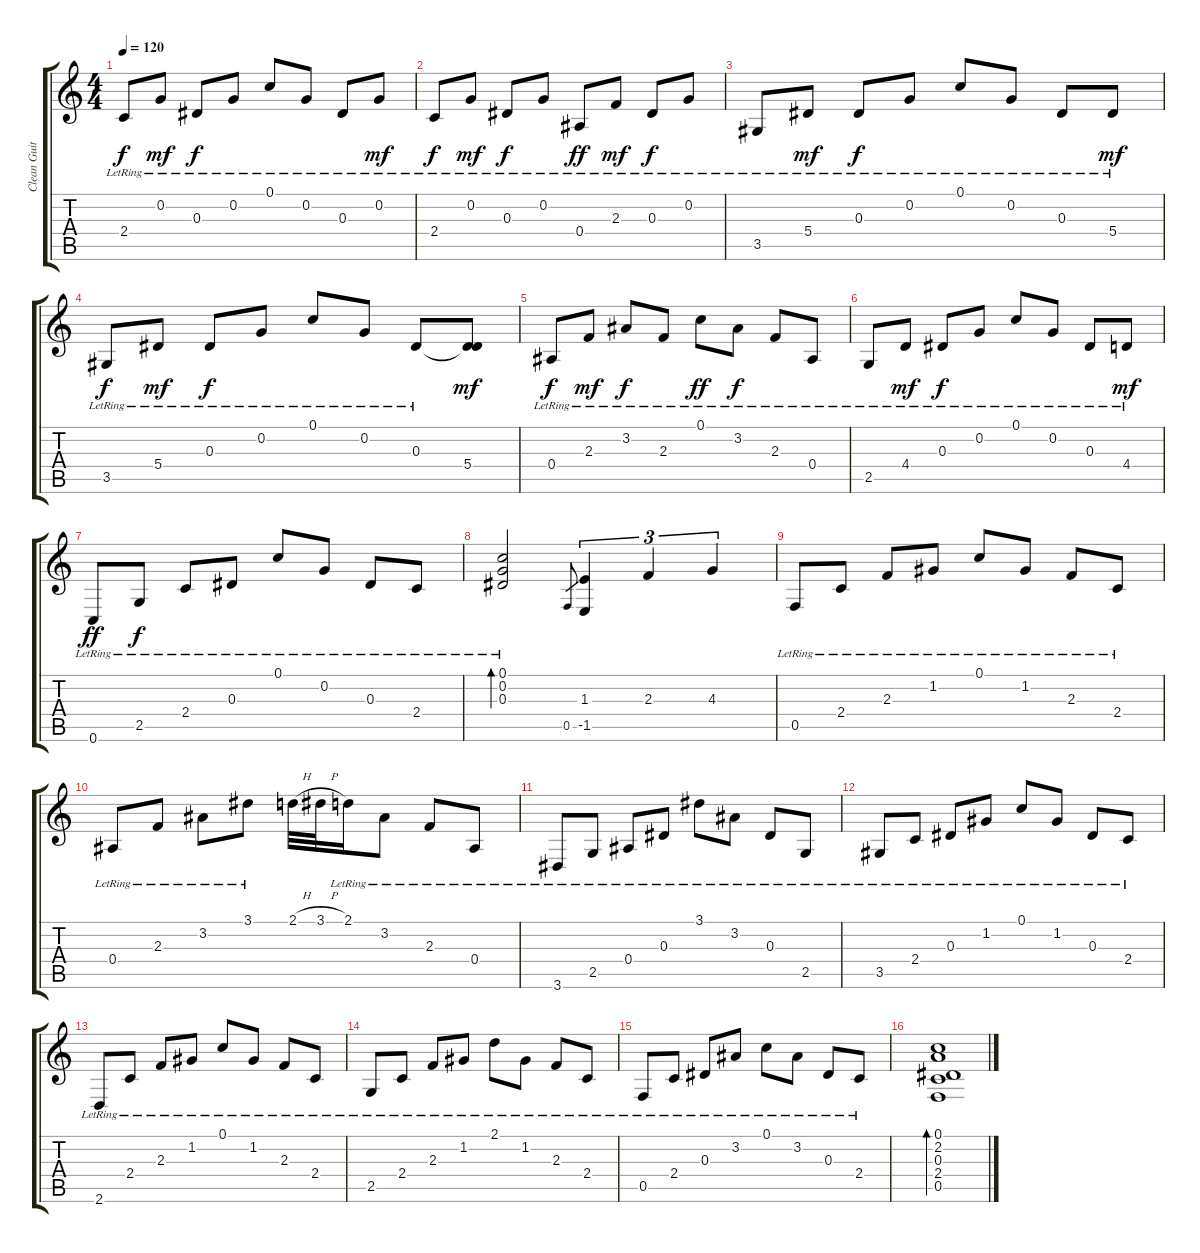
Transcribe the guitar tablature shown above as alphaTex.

\track ("Clean Guitar" "Clean Guit") {instrument acousticguitarsteel}
\staff {score tabs}
\tuning (C4 G3 Eb3 Bb2 F2 C2) {hide}
\ts (4 4)
\tempo 120
\clef g2
\ks c
2.4{lr}.8{dy f} 0.2{lr}.8{dy mf} 0.3{lr}.8{dy f} 0.2{lr}.8 0.1{lr}.8 0.2{lr}.8 0.3{lr}.8 0.2{lr}.8{dy mf} |
2.4{lr}.8{dy f} 0.2{lr}.8{dy mf} 0.3{lr}.8{dy f} 0.2{lr}.8 0.4{lr}.8{dy ff} 2.3{lr}.8{dy mf} 0.3{lr}.8{dy f} 0.2{lr}.8 |
3.5{lr}.8 5.4{lr}.8{dy mf} 0.3{lr}.8{dy f} 0.2{lr}.8 0.1{lr}.8 0.2{lr}.8 0.3{lr}.8 5.4{lr}.8{dy mf} |
3.5{lr}.8{dy f} 5.4{lr}.8{dy mf} 0.3{lr}.8{dy f} 0.2{lr}.8 0.1{lr}.8 0.2{lr}.8 0.3{lr}.8 (0.3{t} 5.4).8{dy mf} |
0.4{lr}.8{dy f} 2.3{lr}.8{dy mf} 3.2{lr}.8{dy f} 2.3{lr}.8 0.1{lr}.8{dy ff} 3.2{lr}.8{dy f} 2.3{lr}.8 0.4{lr}.8 |
2.5{lr}.8 4.4{lr}.8{dy mf} 0.3{lr}.8{dy f} 0.2{lr}.8 0.1{lr}.8 0.2{lr}.8 0.3{lr}.8 4.4{lr}.8{dy mf} |
0.6{lr}.8{dy ff} 2.5{lr}.8{dy f} 2.4{lr}.8 0.3{lr}.8 0.1{lr}.8 0.2{lr}.8 0.3{lr}.8 2.4{lr}.8 |
(0.1{lr} 0.2 0.3).2{bd 240} 0.5.8{gr} (1.3 -1.5).4{tu (3 2)} 2.3.4{tu (3 2)} 4.3.4{tu (3 2)} |
0.5{lr}.8 2.4{lr}.8 2.3{lr}.8 1.2{lr}.8 0.1{lr}.8 1.2{lr}.8 2.3{lr}.8 2.4{lr}.8 |
0.4{lr}.8 2.3{lr}.8 3.2{lr}.8 3.1{lr}.8 2.1{h}.32 3.1{h}.32 2.1{lr}.16 3.2{lr}.8 2.3{lr}.8 0.4{lr}.8 |
3.6{lr}.8 2.5{lr}.8 0.4{lr}.8 0.3{lr}.8 3.1{lr}.8 3.2{lr}.8 0.3{lr}.8 2.5{lr}.8 |
3.5{lr}.8 2.4{lr}.8 0.3{lr}.8 1.2{lr}.8 0.1{lr}.8 1.2{lr}.8 0.3{lr}.8 2.4{lr}.8 |
2.6{lr}.8 2.4{lr}.8 2.3{lr}.8 1.2{lr}.8 0.1{lr}.8 1.2{lr}.8 2.3{lr}.8 2.4{lr}.8 |
2.5{lr}.8 2.4{lr}.8 2.3{lr}.8 1.2{lr}.8 2.1{lr}.8 1.2{lr}.8 2.3{lr}.8 2.4{lr}.8 |
0.5{lr}.8 2.4{lr}.8 0.3{lr}.8 3.2{lr}.8 0.1{lr}.8 3.2{lr}.8 0.3{lr}.8 2.4{lr}.8 |
(0.1 2.2 0.3 2.4 0.5).1{bd 120}
